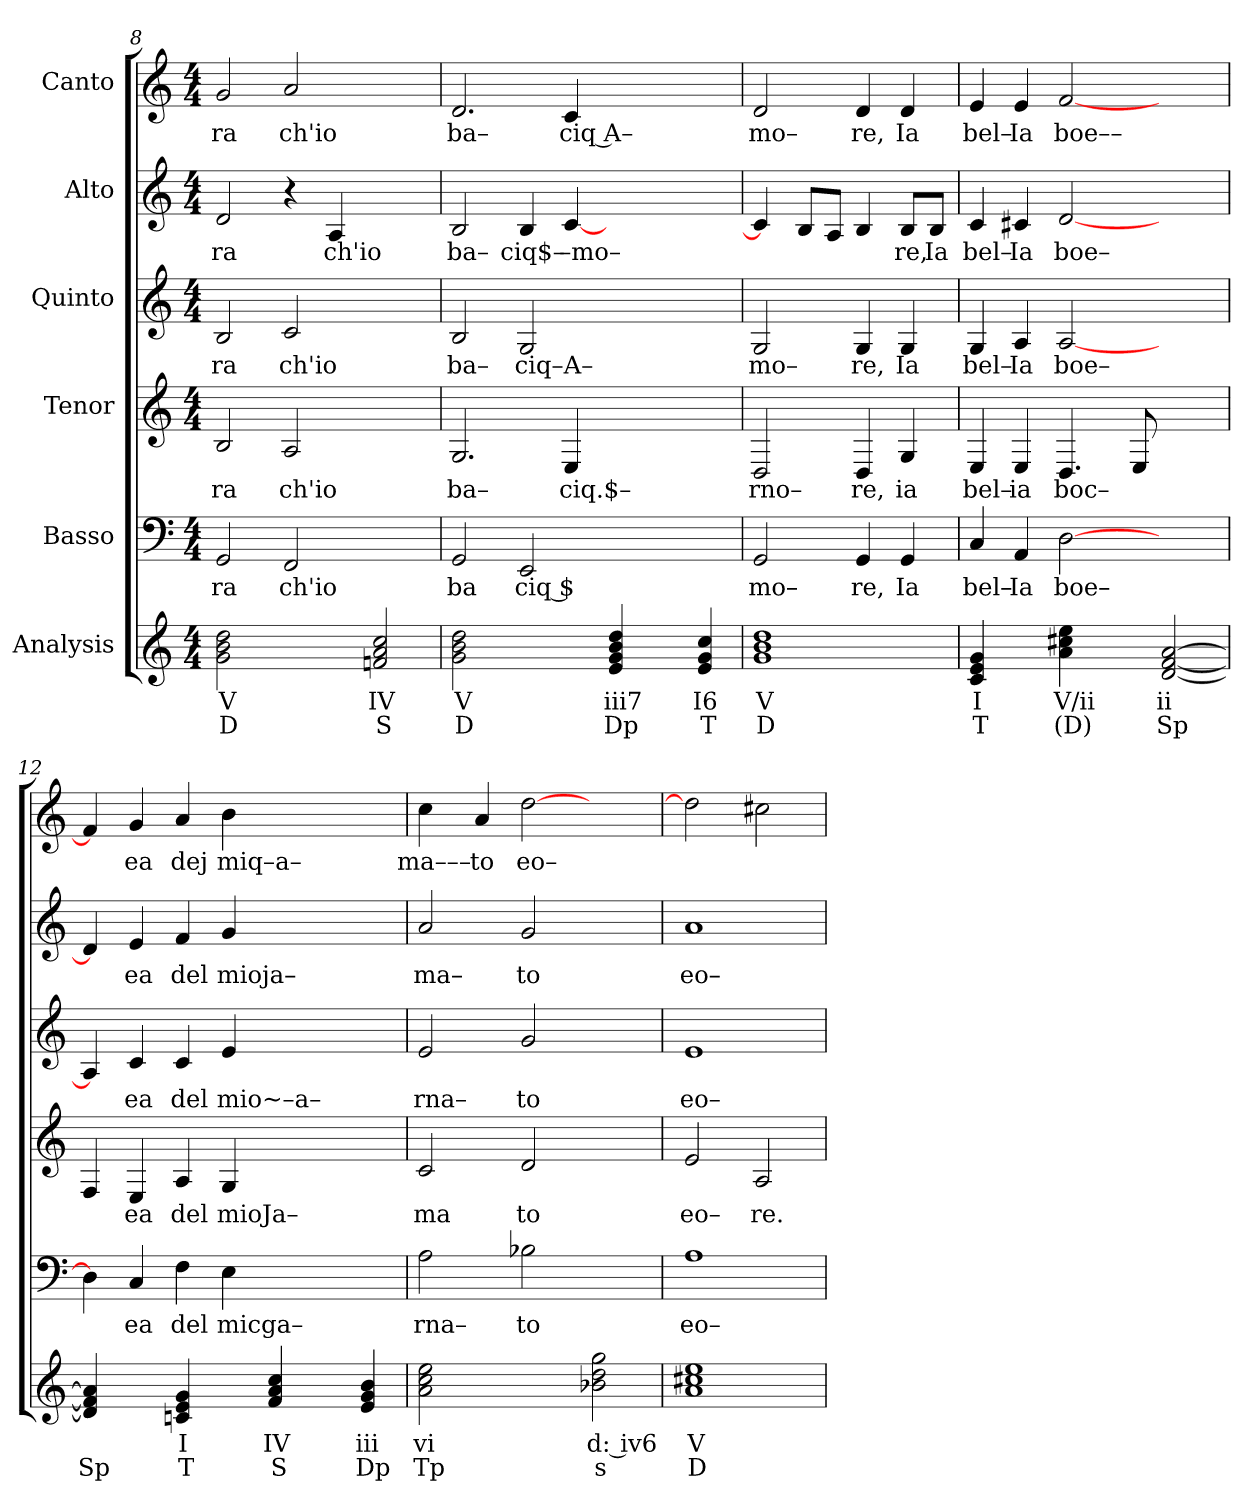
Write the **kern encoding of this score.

**kern	**text	**text	**kern	**text	**kern	**text	**kern	**text	**kern	**text	**kern	**text
*part6	*part6	*part6	*part5	*part5	*part4	*part4	*part3	*part3	*part2	*part2	*part1	*part1
*staff6	*staff6	*staff6	*staff5	*staff5	*staff4	*staff4	*staff3	*staff3	*staff2	*staff2	*staff1	*staff1
*I"Analysis	*	*	*I"Basso	*	*I"Tenor	*	*I"Quinto	*	*I"Alto	*	*I"Canto	*
*	*	*	*clefF4	*	*clefG2	*	*clefG2	*	*clefG2	*	*clefG2	*
*k[]	*	*	*k[]	*	*k[]	*	*k[]	*	*k[]	*	*k[]	*
*M4/4	*	*	*M4/4	*	*M4/4	*	*M4/4	*	*M4/4	*	*M4/4	*
=8	=8	=8	=8	=8	=8	=8	=8	=8	=8	=8	=8	=8
!	!	!	!	!LO:LY:b	!	!	!	!	!	!	!	!
!	!	!	!	!	!	!LO:LY:b	!	!	!	!	!	!
!	!	!	!	!	!	!	!	!LO:LY:b	!	!	!	!
!	!	!	!	!	!	!	!	!	!	!LO:LY:b	!	!
!	!	!	!	!	!	!	!	!	!	!	!	!LO:LY:b
2g 2b 2dd	V	D	2GG/	ra	2B/	ra	2B/	ra	2d/	ra	2g/	ra
!	!	!	!	!LO:LY:b	!	!	!	!	!	!	!	!
!	!	!	!	!	!	!LO:LY:b	!	!	!	!	!	!
!	!	!	!	!	!	!	!	!LO:LY:b	!	!	!	!
!	!	!	!	!	!	!	!	!	!	!	!	!LO:LY:b
2ryy	.	.	2FF/	ch'io	2A/	ch'io	2c/	ch'io	4r	.	2a/	ch'io
!	!	!	!	!	!	!	!	!	!	!LO:LY:b	!	!
.	.	.	.	.	.	.	.	.	4A/	ch'io	.	.
2fn 2a 2cc	IV	S	2ryy	.	2ryy	.	2ryy	.	2ryy	.	2ryy	.
=9	=9	=9	=9	=9	=9	=9	=9	=9	=9	=9	=9	=9
!	!	!	!	!LO:LY:b	!	!	!	!	!	!	!	!
!	!	!	!	!	!	!LO:LY:b	!	!	!	!	!	!
!	!	!	!	!	!	!	!	!LO:LY:b	!	!	!	!
!	!	!	!	!	!	!	!	!	!	!LO:LY:b	!	!
!	!	!	!	!	!	!	!	!	!	!	!	!LO:LY:b
2g 2b 2dd	V	D	2GG/	ba	2.G/	ba–	2B/	ba–	2B/	ba–	2.d/	ba–
!	!	!	!	!LO:LY:b	!	!	!	!	!	!	!	!
!	!	!	!	!	!	!	!	!LO:LY:b	!	!	!	!
!	!	!	!	!	!	!	!	!	!	!LO:LY:b	!	!
2ryy	.	.	2EE/	ciq $	.	.	2G/	ciq–A–	4B/	ciq$–	.	.
!	!	!	!	!	!	!LO:LY:b	!	!	!	!	!	!
!	!	!	!	!	!	!	!	!	!	!LO:LY:b	!	!
!	!	!	!	!	!	!	!	!	!	!	!	!LO:LY:b
.	.	.	.	.	4E/	ciq.$–	.	.	[4c/	–mo–	4c/	ciq A–
4e 4g 4b 4dd	iii7	Dp	2.ryy	.	2.ryy	.	2.ryy	.	2.ryy	.	2.ryy	.
4ryy	.	.	.	.	.	.	.	.	.	.	.	.
4e 4g 4cc	I6	T	.	.	.	.	.	.	.	.	.	.
=10	=10	=10	=10	=10	=10	=10	=10	=10	=10	=10	=10	=10
!	!	!	!	!LO:LY:b	!	!	!	!	!	!	!	!
!	!	!	!	!	!	!LO:LY:b	!	!	!	!	!	!
!	!	!	!	!	!	!	!	!LO:LY:b	!	!	!	!
!	!	!	!	!	!	!	!	!	!	!	!	!LO:LY:b
1g 1b 1dd	V	D	2GG/	mo–	2D/	rno–	2G/	mo–	4c/]	.	2d/	mo–
.	.	.	.	.	.	.	.	.	8B/L	.	.	.
.	.	.	.	.	.	.	.	.	8A/J	.	.	.
!	!	!	!	!LO:LY:b	!	!	!	!	!	!	!	!
!	!	!	!	!	!	!LO:LY:b	!	!	!	!	!	!
!	!	!	!	!	!	!	!	!LO:LY:b	!	!	!	!
!	!	!	!	!	!	!	!	!	!	!	!	!LO:LY:b
.	.	.	4GG/	re,	4D/	re,	4G/	re,	4B/	.	4d/	re,
!	!	!	!	!LO:LY:b	!	!	!	!	!	!	!	!
!	!	!	!	!	!	!LO:LY:b	!	!	!	!	!	!
!	!	!	!	!	!	!	!	!LO:LY:b	!	!	!	!
!	!	!	!	!	!	!	!	!	!	!LO:LY:b	!	!
!	!	!	!	!	!	!	!	!	!	!	!	!LO:LY:b
.	.	.	4GG/	Ia	4G/	ia	4G/	Ia	8B/L	re,	4d/	Ia
!	!	!	!	!	!	!	!	!	!	!LO:LY:b	!	!
.	.	.	.	.	.	.	.	.	8B/J	Ia	.	.
=11	=11	=11	=11	=11	=11	=11	=11	=11	=11	=11	=11	=11
!	!	!	!	!LO:LY:b	!	!	!	!	!	!	!	!
!	!	!	!	!	!	!LO:LY:b	!	!	!	!	!	!
!	!	!	!	!	!	!	!	!LO:LY:b	!	!	!	!
!	!	!	!	!	!	!	!	!	!	!LO:LY:b	!	!
!	!	!	!	!	!	!	!	!	!	!	!	!LO:LY:b
4c 4e 4g	I	T	4C/	bel–	4E/	bel–	4G/	bel–	4c/	bel–	4e/	bel–
!	!	!	!	!LO:LY:b	!	!	!	!	!	!	!	!
!	!	!	!	!	!	!LO:LY:b	!	!	!	!	!	!
!	!	!	!	!	!	!	!	!LO:LY:b	!	!	!	!
!	!	!	!	!	!	!	!	!	!	!LO:LY:b	!	!
!	!	!	!	!	!	!	!	!	!	!	!	!LO:LY:b
4ryy	.	.	4AA/	Ia	4E/	ia	4A/	Ia	4c#X/	Ia	4e/	Ia
!	!	!	!	!LO:LY:b	!	!	!	!	!	!	!	!
!	!	!	!	!	!	!LO:LY:b	!	!	!	!	!	!
!	!	!	!	!	!	!	!	!LO:LY:b	!	!	!	!
!	!	!	!	!	!	!	!	!	!	!LO:LY:b	!	!
!	!	!	!	!	!	!	!	!	!	!	!	!LO:LY:b
4a 4cc#X 4ee	V/ii	(D)	[2D\	boe–	4.D/	boc–	[2A/	boe–	[2d/	boe–	[2f/	boe––
4ryy	.	.	.	.	.	.	.	.	.	.	.	.
.	.	.	.	.	8E/	.	.	.	.	.	.	.
[2d [2f [2a	ii	Sp	2ryy	.	2ryy	.	2ryy	.	2ryy	.	2ryy	.
=12	=12	=12	=12	=12	=12	=12	=12	=12	=12	=12	=12	=12
4d] 4f] 4a]	.	Sp	4D\]	.	4F/	.	4A/]	.	4d/]	.	4f/]	.
!	!	!	!	!LO:LY:b	!	!	!	!	!	!	!	!
!	!	!	!	!	!	!LO:LY:b	!	!	!	!	!	!
!	!	!	!	!	!	!	!	!LO:LY:b	!	!	!	!
!	!	!	!	!	!	!	!	!	!	!LO:LY:b	!	!
!	!	!	!	!	!	!	!	!	!	!	!	!LO:LY:b
4ryy	.	.	4C/	ea	4E/	ea	4c/	ea	4e/	ea	4g/	ea
!	!	!	!	!LO:LY:b	!	!	!	!	!	!	!	!
!	!	!	!	!	!	!LO:LY:b	!	!	!	!	!	!
!	!	!	!	!	!	!	!	!LO:LY:b	!	!	!	!
!	!	!	!	!	!	!	!	!	!	!LO:LY:b	!	!
!	!	!	!	!	!	!	!	!	!	!	!	!LO:LY:b
4cn 4e 4g	I	T	4F\	del	4A/	del	4c/	del	4f/	del	4a/	dej
!	!	!	!	!LO:LY:b	!	!	!	!	!	!	!	!
!	!	!	!	!	!	!LO:LY:b	!	!	!	!	!	!
!	!	!	!	!	!	!	!	!LO:LY:b	!	!	!	!
!	!	!	!	!	!	!	!	!	!	!LO:LY:b	!	!
!	!	!	!	!	!	!	!	!	!	!	!	!LO:LY:b
4ryy	.	.	4E\	micga–	4G/	mioJa–	4e/	mio~–a–	4g/	mioja–	4b\	miq–a–
4f 4a 4cc	IV	S	2.ryy	.	2.ryy	.	2.ryy	.	2.ryy	.	2.ryy	.
4ryy	.	.	.	.	.	.	.	.	.	.	.	.
4e 4g 4b	iii	Dp	.	.	.	.	.	.	.	.	.	.
=13	=13	=13	=13	=13	=13	=13	=13	=13	=13	=13	=13	=13
!	!	!	!	!LO:LY:b	!	!	!	!	!	!	!	!
!	!	!	!	!	!	!LO:LY:b	!	!	!	!	!	!
!	!	!	!	!	!	!	!	!LO:LY:b	!	!	!	!
!	!	!	!	!	!	!	!	!	!	!LO:LY:b	!	!
!	!	!	!	!	!	!	!	!	!	!	!	!LO:LY:b
2a 2cc 2ee	vi	Tp	2A\	rna–	2c/	ma	2e/	rna–	2a/	ma–	4cc\	ma–––
!	!	!	!	!	!	!	!	!	!	!	!	!LO:LY:b
.	.	.	.	.	.	.	.	.	.	.	4a/	to
!	!	!	!	!LO:LY:b	!	!	!	!	!	!	!	!
!	!	!	!	!	!	!LO:LY:b	!	!	!	!	!	!
!	!	!	!	!	!	!	!	!LO:LY:b	!	!	!	!
!	!	!	!	!	!	!	!	!	!	!LO:LY:b	!	!
!	!	!	!	!	!	!	!	!	!	!	!	!LO:LY:b
2ryy	.	.	2B-X\	to	2d/	to	2g/	to	2g/	to	[2dd\	eo–
2b-X 2dd 2gg	d: iv6	s	2ryy	.	2ryy	.	2ryy	.	2ryy	.	2ryy	.
=14	=14	=14	=14	=14	=14	=14	=14	=14	=14	=14	=14	=14
!	!	!	!	!LO:LY:b	!	!	!	!	!	!	!	!
!	!	!	!	!	!	!LO:LY:b	!	!	!	!	!	!
!	!	!	!	!	!	!	!	!LO:LY:b	!	!	!	!
!	!	!	!	!	!	!	!	!	!	!LO:LY:b	!	!
1a 1cc#X 1ee	V	D	1A	eo–	2e/	eo–	1e	eo–	1a	eo–	2dd\]	.
!	!	!	!	!	!	!LO:LY:b	!	!	!	!	!	!
.	.	.	.	.	2A/	re.	.	.	.	.	2cc#X\	.
=	=	=	=	=	=	=	=	=	=	=	=	=
*-	*-	*-	*-	*-	*-	*-	*-	*-	*-	*-	*-	*-
